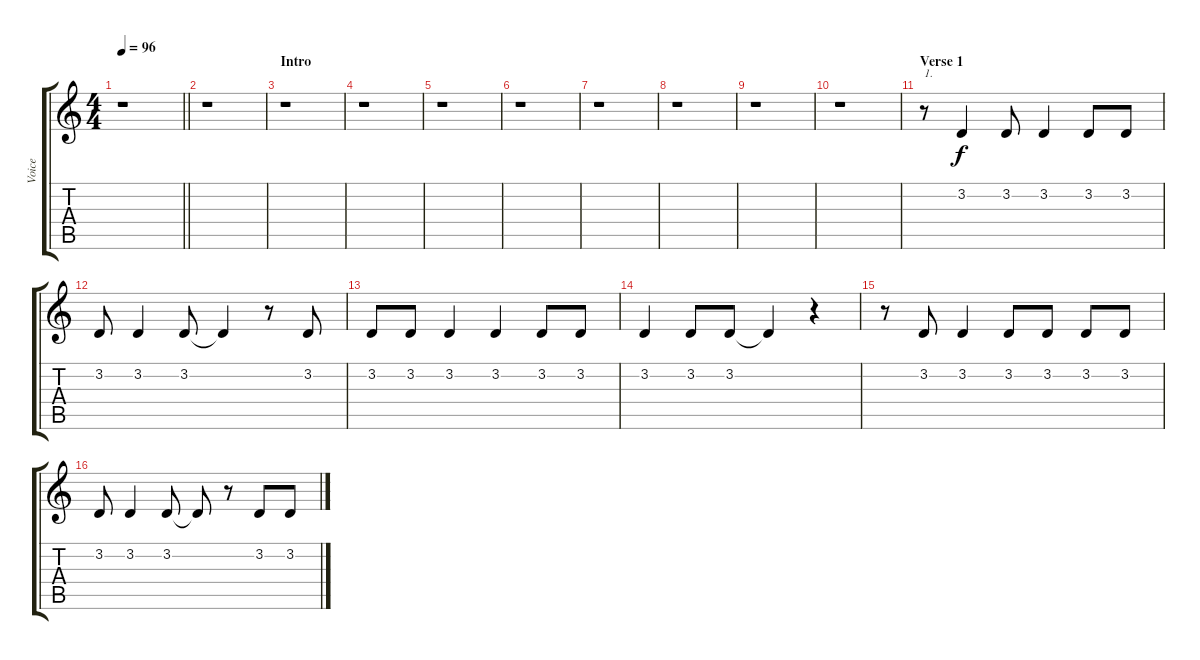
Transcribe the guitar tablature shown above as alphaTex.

\track ("Voice" "Voice") {instrument ocarina}
\staff {score tabs}
\tuning (E4 B3 G3 D3 A2 E2) {hide}
\ts (4 4)
\tempo 96
\clef g2
\barLineRight lightlight
\ks c
r.1{dy f instrument ocarina} |
r.1 |
\section ("" "Intro")
r.1 |
r.1 |
r.1 |
r.1 |
r.1 |
r.1 |
r.1 |
r.1 |
\section ("" "Verse 1")
r.8{txt "1."} 3.2.4 3.2.8 3.2.4 3.2.8 3.2.8 |
3.2.8 3.2.4 3.2.8 3.2{t}.4 r.8 3.2.8 |
3.2.8 3.2.8 3.2.4 3.2.4 3.2.8 3.2.8 |
3.2.4 3.2.8 3.2.8 3.2{t}.4 r.4 |
r.8 3.2.8 3.2.4 3.2.8 3.2.8 3.2.8 3.2.8 |
3.2.8 3.2.4 3.2.8 3.2{t}.8 r.8 3.2.8 3.2.8
